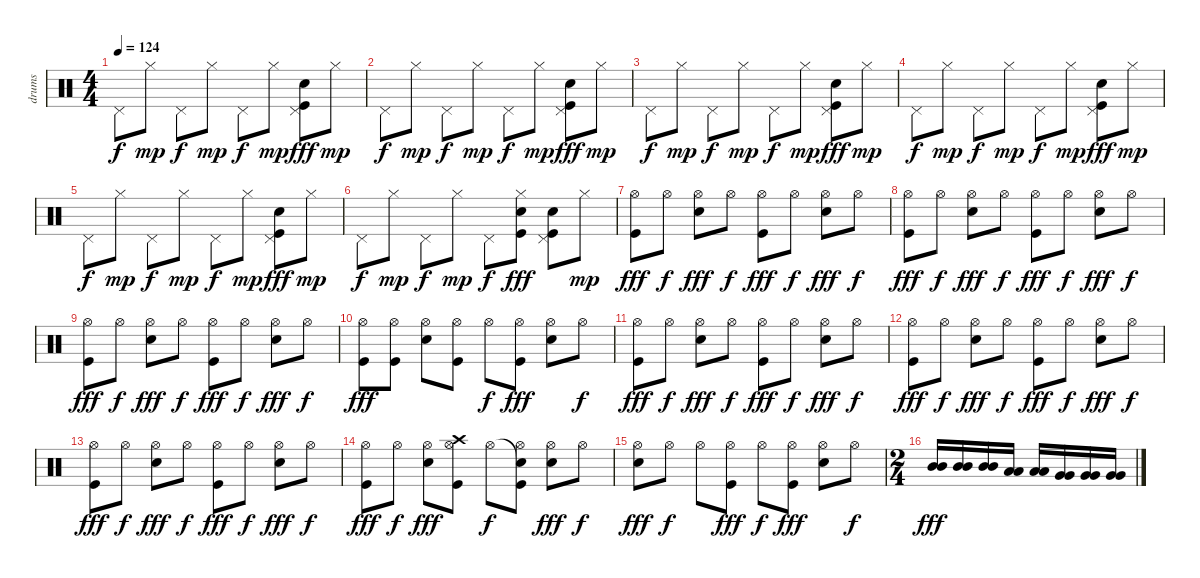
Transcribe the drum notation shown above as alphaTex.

\track ("drums" "drums") {instrument percussion}
\staff {score}
\articulation defaults
\ts (4 4)
\tempo 124
\clef neutral
\ks c "Pedal Hi-Hat (hit)".8{dy f} "Hi-Hat (closed)".8{dy mp} "Pedal Hi-Hat (hit)".8{dy f} "Hi-Hat (closed)".8{dy mp} "Pedal Hi-Hat (hit)".8{dy f} "Hi-Hat (closed)".8{dy mp}
("Pedal Hi-Hat (hit)" "Snare (hit) 2" "Kick (hit)").8{dy fff} "Hi-Hat (closed)".8{dy mp} |
"Pedal Hi-Hat (hit)".8{dy f} "Hi-Hat (closed)".8{dy mp} "Pedal Hi-Hat (hit)".8{dy f} "Hi-Hat (closed)".8{dy mp} "Pedal Hi-Hat (hit)".8{dy f} "Hi-Hat (closed)".8{dy mp} ("Pedal Hi-Hat (hit)" "Snare (hit) 2" "Kick (hit)").8{dy fff} "Hi-Hat (closed)".8{dy mp} |
"Pedal Hi-Hat (hit)".8{dy f} "Hi-Hat (closed)".8{dy mp} "Pedal Hi-Hat (hit)".8{dy f} "Hi-Hat (closed)".8{dy mp} "Pedal Hi-Hat (hit)".8{dy f} "Hi-Hat (closed)".8{dy mp} ("Pedal Hi-Hat (hit)" "Snare (hit) 2" "Kick (hit)").8{dy fff} "Hi-Hat (closed)".8{dy mp} |
"Pedal Hi-Hat (hit)".8{dy f} "Hi-Hat (closed)".8{dy mp} "Pedal Hi-Hat (hit)".8{dy f} "Hi-Hat (closed)".8{dy mp} "Pedal Hi-Hat (hit)".8{dy f} "Hi-Hat (closed)".8{dy mp} ("Pedal Hi-Hat (hit)" "Snare (hit) 2" "Kick (hit)").8{dy fff} "Hi-Hat (closed)".8{dy mp} |
"Pedal Hi-Hat (hit)".8{dy f} "Hi-Hat (closed)".8{dy mp} "Pedal Hi-Hat (hit)".8{dy f} "Hi-Hat (closed)".8{dy mp} "Pedal Hi-Hat (hit)".8{dy f} "Hi-Hat (closed)".8{dy mp} ("Pedal Hi-Hat (hit)" "Snare (hit) 2" "Kick (hit)").8{dy fff} "Hi-Hat (closed)".8{dy mp} |
"Pedal Hi-Hat (hit)".8{dy f} "Hi-Hat (closed)".8{dy mp} "Pedal Hi-Hat (hit)".8{dy f} "Hi-Hat (closed)".8{dy mp} "Pedal Hi-Hat (hit)".8{dy f} ("Hi-Hat (closed)" "Snare (hit) 2" "Kick (hit)").8{dy fff} ("Pedal Hi-Hat (hit)" "Snare (hit) 2" "Kick (hit)").8 "Hi-Hat (closed)".8{dy mp} |
("Hi-Hat (open)" "Kick (hit)").8{dy fff} "Hi-Hat (open)".8{dy f} ("Hi-Hat (open)" "Snare (hit) 2").8{dy fff} "Hi-Hat (open)".8{dy f} ("Hi-Hat (open)" "Kick (hit)").8{dy fff} "Hi-Hat (open)".8{dy f} ("Hi-Hat (open)" "Snare (hit) 2").8{dy fff} "Hi-Hat (open)".8{dy f} |
("Hi-Hat (open)" "Kick (hit)").8{dy fff} "Hi-Hat (open)".8{dy f} ("Hi-Hat (open)" "Snare (hit) 2").8{dy fff} "Hi-Hat (open)".8{dy f} ("Hi-Hat (open)" "Kick (hit)").8{dy fff} "Hi-Hat (open)".8{dy f} ("Hi-Hat (open)" "Snare (hit) 2").8{dy fff} "Hi-Hat (open)".8{dy f} |
("Hi-Hat (open)" "Kick (hit)").8{dy fff} "Hi-Hat (open)".8{dy f} ("Hi-Hat (open)" "Snare (hit) 2").8{dy fff} "Hi-Hat (open)".8{dy f} ("Hi-Hat (open)" "Kick (hit)").8{dy fff} "Hi-Hat (open)".8{dy f} ("Hi-Hat (open)" "Snare (hit) 2").8{dy fff} "Hi-Hat (open)".8{dy f} |
("Hi-Hat (open)" "Kick (hit)").8{dy fff} ("Hi-Hat (open)" "Kick (hit)").8 ("Hi-Hat (open)" "Snare (hit) 2").8 ("Hi-Hat (open)" "Kick (hit)").8 "Hi-Hat (open)".8{dy f} ("Hi-Hat (open)" "Kick (hit)").8{dy fff} ("Hi-Hat (open)" "Snare (hit) 2").8 "Hi-Hat (open)".8{dy f} |
("Hi-Hat (open)" "Kick (hit)").8{dy fff} "Hi-Hat (open)".8{dy f} ("Hi-Hat (open)" "Snare (hit) 2").8{dy fff} "Hi-Hat (open)".8{dy f} ("Hi-Hat (open)" "Kick (hit)").8{dy fff} "Hi-Hat (open)".8{dy f} ("Hi-Hat (open)" "Snare (hit) 2").8{dy fff} "Hi-Hat (open)".8{dy f} |
("Hi-Hat (open)" "Kick (hit)").8{dy fff} "Hi-Hat (open)".8{dy f} ("Hi-Hat (open)" "Snare (hit) 2").8{dy fff} "Hi-Hat (open)".8{dy f} ("Hi-Hat (open)" "Kick (hit)").8{dy fff} "Hi-Hat (open)".8{dy f} ("Hi-Hat (open)" "Snare (hit) 2").8{dy fff} "Hi-Hat (open)".8{dy f} |
("Hi-Hat (open)" "Kick (hit)").8{dy fff} "Hi-Hat (open)".8{dy f} ("Hi-Hat (open)" "Snare (hit) 2").8{dy fff} "Hi-Hat (open)".8{dy f} ("Hi-Hat (open)" "Kick (hit)").8{dy fff} "Hi-Hat (open)".8{dy f} ("Hi-Hat (open)" "Snare (hit) 2").8{dy fff} "Hi-Hat (open)".8{dy f} |
("Hi-Hat (open)" "Kick (hit)").8{dy fff} "Hi-Hat (open)".8{dy f} ("Hi-Hat (open)" "Snare (hit) 2").8{dy fff} ("Crash high (hit)" "Hi-Hat (open)" "Kick (hit)").8 "Hi-Hat (open)".8{dy f} ("Snare (hit)"{t} "Hi-Hat (open)" "Kick (hit)").8 ("Hi-Hat (open)" "Snare (hit) 2").8{dy fff} "Hi-Hat (open)".8{dy f} |
("Hi-Hat (open)" "Snare (hit) 2").8{dy fff} "Hi-Hat (open)".8{dy f} "Hi-Hat (open)".8 ("Hi-Hat (open)" "Kick (hit)").8{dy fff} "Hi-Hat (open)".8{dy f} ("Hi-Hat (open)" "Kick (hit)").8{dy fff} ("Hi-Hat (open)" "Snare (hit) 2").8 "Hi-Hat (open)".8{dy f} |
\ts (2 4)
("Mid Tom (hit)" "Mid Tom (hit)").16{dy fff} ("Mid Tom (hit)" "Mid Tom (hit)").16 ("Mid Tom (hit)" "Mid Tom (hit)").16 ("Low Tom (hit)" "Low Tom (hit)").16 ("Low Tom (hit)" "Low Tom (hit)").16 ("Very Low Tom (hit)" "Very Low Tom (hit)").16 ("Very Low Tom (hit)" "Very Low Tom (hit)").16 ("Very Low Tom (hit)" "Very Low Tom (hit)").16
